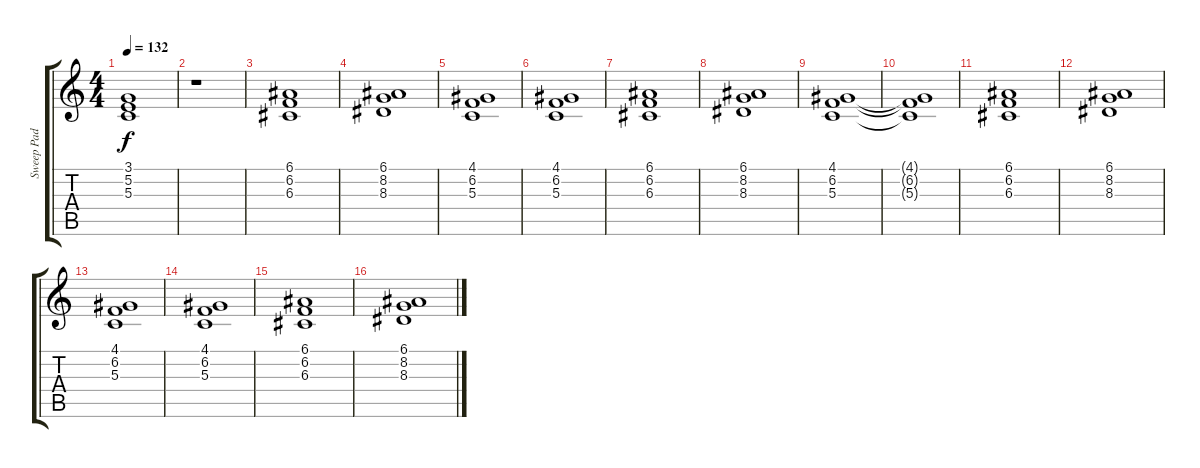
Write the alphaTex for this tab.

\track ("Sweep Pad" "Sweep Pad") {instrument pad8sweep}
\staff {score tabs}
\tuning (E4 B3 G3 D3 A2 E2) {hide}
\ts (4 4)
\tempo 132
\clef g2
\ks c
(3.1 5.2 5.3).1{dy f} |
r.1 |
(6.1 6.2 6.3).1 |
(6.1 8.2 8.3).1 |
(4.1 6.2 5.3).1 |
(4.1 6.2 5.3).1 |
(6.1 6.2 6.3).1 |
(6.1 8.2 8.3).1 |
(4.1 6.2 5.3).1 |
(4.1{t} 6.2{t} 5.3{t}).1 |
(6.1 6.2 6.3).1 |
(6.1 8.2 8.3).1 |
(4.1 6.2 5.3).1 |
(4.1 6.2 5.3).1 |
(6.1 6.2 6.3).1 |
(6.1 8.2 8.3).1
